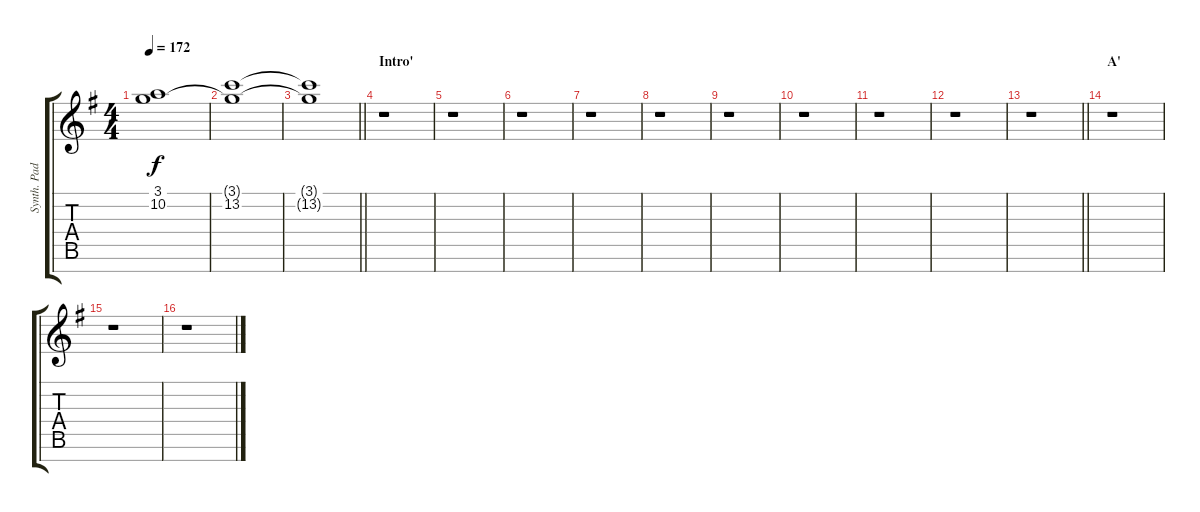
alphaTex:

\track ("Synth. Pad I" "Synth. Pad") {instrument pad2warm}
\staff {score tabs}
\tuning (E5 B4 G4 D4 A3 E3 B2) {hide}
\ts (4 4)
\tempo 172
\clef g2
\ks g
(3.1{t} 10.2{t}).1{dy f} |
(3.1{t} 13.2).1 |
\barLineRight lightlight
(3.1{t} 13.2{t}).1 |
\section ("" "Intro'")
r.1 |
r.1 |
r.1 |
r.1 |
r.1 |
r.1 |
r.1 |
r.1 |
r.1 |
\barLineRight lightlight
r.1 |
\section ("" "A'")
r.1 |
r.1 |
r.1
